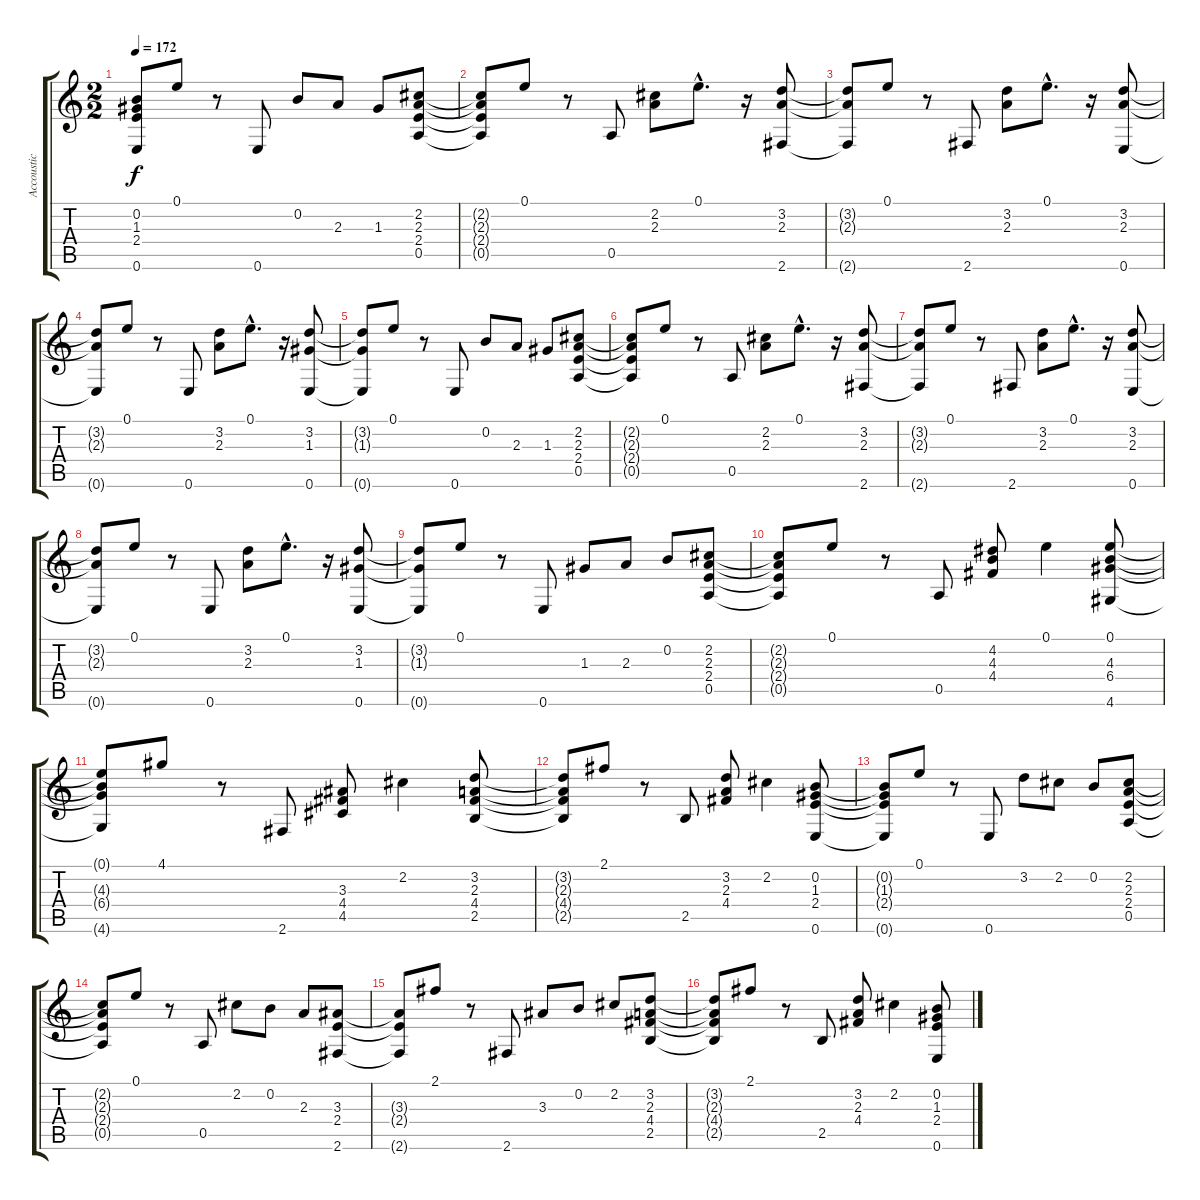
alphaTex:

\track ("Accoustic Guitar" "Accoustic ") {instrument acousticguitarnylon}
\staff {score tabs}
\tuning (E4 B3 G3 D3 A2 E2) {hide}
\ts (2 2)
\tempo 172
\clef g2
\ks c
(0.2{t} 1.3{t} 2.4{t} 0.6{t}).8{dy f} 0.1.8 r.8 0.6.8 0.2.8 2.3.8 1.3.8 (2.2 2.3 2.4 0.5).8 |
(2.2{t} 2.3{t} 2.4{t} 0.5{t}).8 0.1.8 r.8 0.5.8 (2.2 2.3).8 0.1{hac}.8{d} r.16 (3.2 2.3 2.6).8 |
(3.2{t} 2.3{t} 2.6{t}).8 0.1.8 r.8 2.6.8 (3.2 2.3).8 0.1{hac}.8{d} r.16 (3.2 2.3 0.6).8 |
(3.2{t} 2.3{t} 0.6{t}).8 0.1.8 r.8 0.6.8 (3.2 2.3).8 0.1{hac}.8{d} r.16 (3.2 1.3 0.6).8 |
(3.2{t} 1.3{t} 0.6{t}).8 0.1.8 r.8 0.6.8 0.2.8 2.3.8 1.3.8 (2.2 2.3 2.4 0.5).8 |
(2.2{t} 2.3{t} 2.4{t} 0.5{t}).8 0.1.8 r.8 0.5.8 (2.2 2.3).8 0.1{hac}.8{d} r.16 (3.2 2.3 2.6).8 |
(3.2{t} 2.3{t} 2.6{t}).8 0.1.8 r.8 2.6.8 (3.2 2.3).8 0.1{hac}.8{d} r.16 (3.2 2.3 0.6).8 |
(3.2{t} 2.3{t} 0.6{t}).8 0.1.8 r.8 0.6.8 (3.2 2.3).8 0.1{hac}.8{d} r.16 (3.2 1.3 0.6).8 |
(3.2{t} 1.3{t} 0.6{t}).8 0.1.8 r.8 0.6.8 1.3.8 2.3.8 0.2.8 (2.2 2.3 2.4 0.5).8 |
(2.2{t} 2.3{t} 2.4{t} 0.5{t}).8 0.1.8 r.8 0.5.8 (4.2 4.3 4.4).8 0.1.4 (0.1 4.3 6.4 4.6).8 |
(0.1{t} 4.3{t} 6.4{t} 4.6{t}).8 4.1.8 r.8 2.6.8 (3.3 4.4 4.5).8 2.2.4 (3.2 2.3 4.4 2.5).8 |
(3.2{t} 2.3{t} 4.4{t} 2.5{t}).8 2.1.8 r.8 2.5.8 (3.2 2.3 4.4).8 2.2.4 (0.2 1.3 2.4 0.6).8 |
(0.2{t} 1.3{t} 2.4{t} 0.6{t}).8 0.1.8 r.8 0.6.8 3.2.8 2.2.8 0.2.8 (2.2 2.3 2.4 0.5).8 |
(2.2{t} 2.3{t} 2.4{t} 0.5{t}).8 0.1.8 r.8 0.5.8 2.2.8 0.2.8 2.3.8 (3.3 2.4 2.6).8 |
(3.3{t} 2.4{t} 2.6{t}).8 2.1.8 r.8 2.6.8 3.3.8 0.2.8 2.2.8 (3.2 2.3 4.4 2.5).8 |
(3.2{t} 2.3{t} 4.4{t} 2.5{t}).8 2.1.8 r.8 2.5.8 (3.2 2.3 4.4).8 2.2.4 (0.2 1.3 2.4 0.6).8
